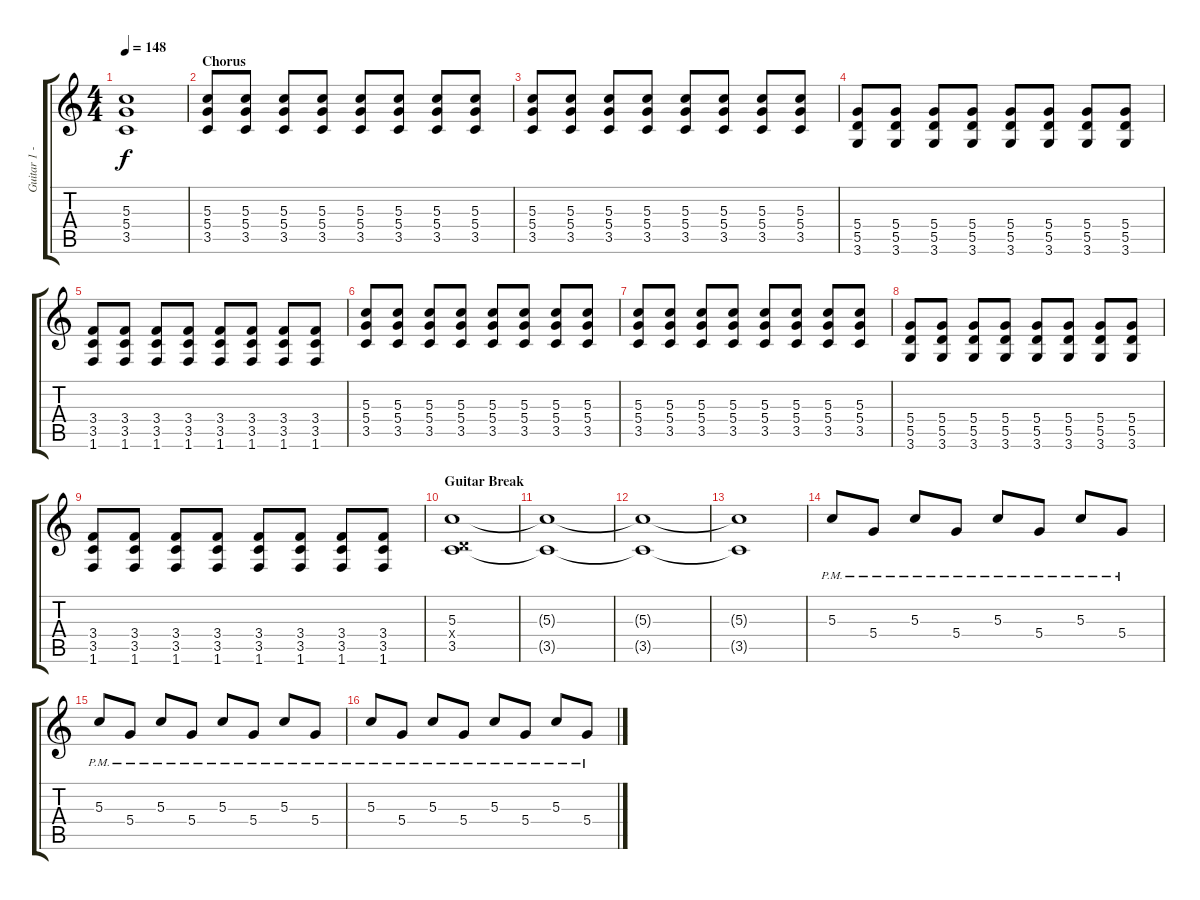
\track ("Guitar 1 - Distortion" "Guitar 1 -") {instrument distortionguitar}
\staff {score tabs}
\tuning (E4 B3 G3 D3 A2 E2) {hide}
\ts (4 4)
\tempo 148
\clef g2
\ks c
(5.3{t} 5.4{t} 3.5{t}).1{dy f} |
\section ("" "Chorus")
(5.3 5.4 3.5).8 (5.3 5.4 3.5).8 (5.3 5.4 3.5).8 (5.3 5.4 3.5).8 (5.3 5.4 3.5).8 (5.3 5.4 3.5).8 (5.3 5.4 3.5).8 (5.3 5.4 3.5).8 |
(5.3 5.4 3.5).8 (5.3 5.4 3.5).8 (5.3 5.4 3.5).8 (5.3 5.4 3.5).8 (5.3 5.4 3.5).8 (5.3 5.4 3.5).8 (5.3 5.4 3.5).8 (5.3 5.4 3.5).8 |
(5.4 5.5 3.6).8 (5.4 5.5 3.6).8 (5.4 5.5 3.6).8 (5.4 5.5 3.6).8 (5.4 5.5 3.6).8 (5.4 5.5 3.6).8 (5.4 5.5 3.6).8 (5.4 5.5 3.6).8 |
(3.4 3.5 1.6).8 (3.4 3.5 1.6).8 (3.4 3.5 1.6).8 (3.4 3.5 1.6).8 (3.4 3.5 1.6).8 (3.4 3.5 1.6).8 (3.4 3.5 1.6).8 (3.4 3.5 1.6).8 |
(5.3 5.4 3.5).8 (5.3 5.4 3.5).8 (5.3 5.4 3.5).8 (5.3 5.4 3.5).8 (5.3 5.4 3.5).8 (5.3 5.4 3.5).8 (5.3 5.4 3.5).8 (5.3 5.4 3.5).8 |
(5.3 5.4 3.5).8 (5.3 5.4 3.5).8 (5.3 5.4 3.5).8 (5.3 5.4 3.5).8 (5.3 5.4 3.5).8 (5.3 5.4 3.5).8 (5.3 5.4 3.5).8 (5.3 5.4 3.5).8 |
(5.4 5.5 3.6).8 (5.4 5.5 3.6).8 (5.4 5.5 3.6).8 (5.4 5.5 3.6).8 (5.4 5.5 3.6).8 (5.4 5.5 3.6).8 (5.4 5.5 3.6).8 (5.4 5.5 3.6).8 |
(3.4 3.5 1.6).8 (3.4 3.5 1.6).8 (3.4 3.5 1.6).8 (3.4 3.5 1.6).8 (3.4 3.5 1.6).8 (3.4 3.5 1.6).8 (3.4 3.5 1.6).8 (3.4 3.5 1.6).8 |
\section ("" "Guitar Break")
(5.3 0.4{x} 3.5).1 |
(5.3{t} 3.5{t}).1 |
(5.3{t} 3.5{t}).1 |
(5.3{t} 3.5{t}).1 |
5.3{pm}.8 5.4{pm}.8 5.3{pm}.8 5.4{pm}.8 5.3{pm}.8 5.4{pm}.8 5.3{pm}.8 5.4{pm}.8 |
5.3{pm}.8 5.4{pm}.8 5.3{pm}.8 5.4{pm}.8 5.3{pm}.8 5.4{pm}.8 5.3{pm}.8 5.4{pm}.8 |
5.3{pm}.8 5.4{pm}.8 5.3{pm}.8 5.4{pm}.8 5.3{pm}.8 5.4{pm}.8 5.3{pm}.8 5.4{pm}.8
